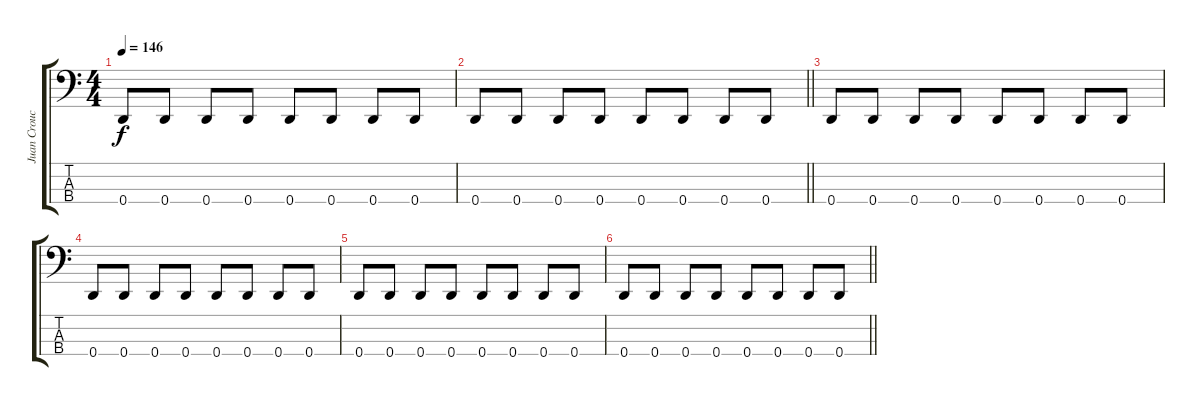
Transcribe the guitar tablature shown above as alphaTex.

\track ("Juan Croucier - Bass" "Juan Crouc") {instrument electricbasspick}
\staff {score tabs}
\tuning (F2 C2 G1 D1) {hide}
\ts (4 4)
\tempo 146
\clef f4
\ks c
0.4.8{dy f} 0.4.8 0.4.8 0.4.8 0.4.8 0.4.8 0.4.8 0.4.8 |
\barLineRight lightlight
0.4.8 0.4.8 0.4.8 0.4.8 0.4.8 0.4.8 0.4.8 0.4.8 |
0.4.8 0.4.8 0.4.8 0.4.8 0.4.8 0.4.8 0.4.8 0.4.8 |
0.4.8 0.4.8 0.4.8 0.4.8 0.4.8 0.4.8 0.4.8 0.4.8 |
0.4.8 0.4.8 0.4.8 0.4.8 0.4.8 0.4.8 0.4.8 0.4.8 |
\barLineRight lightlight
0.4.8 0.4.8 0.4.8 0.4.8 0.4.8 0.4.8 0.4.8 0.4.8
